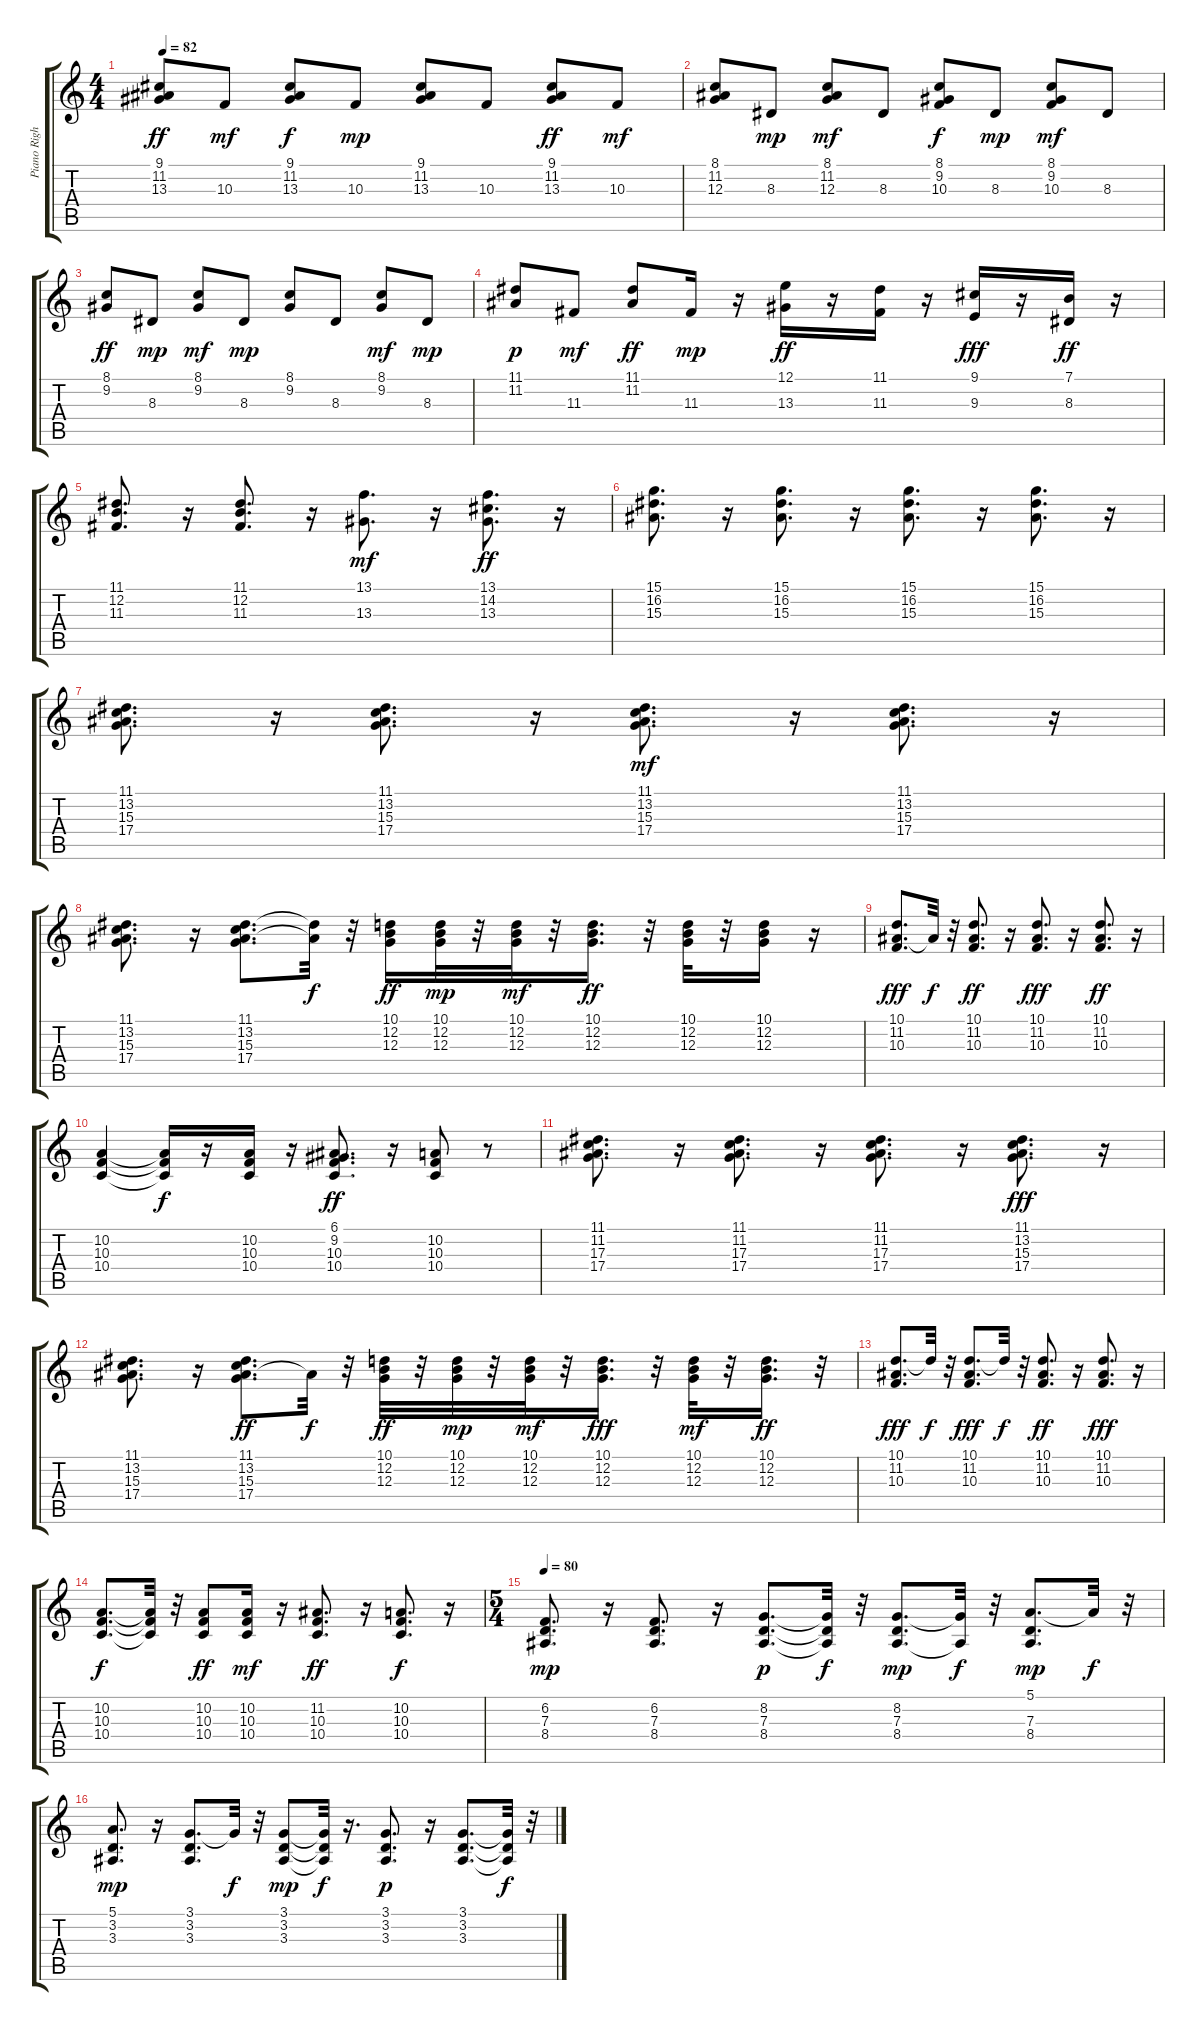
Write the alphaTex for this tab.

\track ("Piano Right Hand" "Piano Righ") {instrument acousticgrandpiano}
\staff {score tabs}
\tuning (E4 B3 G3 D3 A2 E2) {hide}
\ts (4 4)
\tempo 82
\clef g2
\ks c
(9.1 11.2 13.3).8{dy ff} 10.3.8{dy mf} (9.1 11.2 13.3).8{dy f} 10.3.8{dy mp} (9.1 11.2 13.3).8 10.3.8 (9.1 11.2 13.3).8{dy ff} 10.3.8{dy mf} |
(8.1 11.2 12.3).8 8.3.8{dy mp} (8.1 11.2 12.3).8{dy mf} 8.3.8 (8.1 9.2 10.3).8{dy f} 8.3.8{dy mp} (8.1 9.2 10.3).8{dy mf} 8.3.8 |
(8.1 9.2).8{dy ff} 8.3.8{dy mp} (8.1 9.2).8{dy mf} 8.3.8{dy mp} (8.1 9.2).8 8.3.8 (8.1 9.2).8{dy mf} 8.3.8{dy mp} |
(11.1 11.2).8{dy p} 11.3.8{dy mf} (11.1 11.2).8{dy ff} 11.3.16{dy mp} r.16 (12.1 13.3).16{dy ff} r.16 (11.1 11.3).16 r.16 (9.1 9.3).16{dy fff} r.16 (7.1 8.3).16{dy ff} r.16 |
(11.1 12.2 11.3).8{d} r.16 (11.1 12.2 11.3).8{d} r.16 (13.1 13.3).8{d dy mf} r.16 (13.1 14.2 13.3).8{d dy ff} r.16 |
(15.1 16.2 15.3).8{d} r.16 (15.1 16.2 15.3).8{d} r.16 (15.1 16.2 15.3).8{d} r.16 (15.1 16.2 15.3).8{d} r.16 |
(11.1 13.2 15.3 17.4).8{d} r.16 (11.1 13.2 15.3 17.4).8{d} r.16 (11.1 13.2 15.3 17.4).8{d dy mf} r.16 (11.1 13.2 15.3 17.4).8{d} r.16 |
(11.1 13.2 15.3 17.4).8{d} r.16 (11.1 13.2 15.3 17.4).8{d} (11.1{t} 15.3{t}).32{dy f} r.32 (10.1 12.2 12.3).16{dy ff} (10.1 12.2 12.3).32{dy mp} r.32 (10.1 12.2 12.3).32{dy mf} r.32 (10.1 12.2 12.3).16{d dy ff} r.32 (10.1 12.2 12.3).32 r.32 (10.1 12.2 12.3).16 r.16 |
(10.1 11.2 10.3).8{d dy fff} 11.2{t}.32{dy f} r.32 (10.1 11.2 10.3).8{d dy ff} r.16 (10.1 11.2 10.3).8{d dy fff} r.16 (10.1 11.2 10.3).8{d dy ff} r.16 |
(10.2 10.3 10.4).4 (10.2{t} 10.3{t} 10.4{t}).16{dy f} r.16 (10.2 10.3 10.4).16 r.16 (6.1 9.2 10.3 10.4).8{d dy ff} r.16 (10.2 10.3 10.4).8 r.8 |
(11.1 11.2 17.3 17.4).8{d} r.16 (11.1 11.2 17.3 17.4).8{d} r.16 (11.1 11.2 17.3 17.4).8{d} r.16 (11.1 13.2 15.3 17.4).8{d dy fff} r.16 |
(11.1 13.2 15.3 17.4).8{d} r.16 (11.1 13.2 15.3 17.4).8{d dy ff} 15.3{t}.32{dy f} r.32 (10.1 12.2 12.3).32{dy ff} r.32 (10.1 12.2 12.3).32{dy mp} r.32 (10.1 12.2 12.3).32{dy mf} r.32 (10.1 12.2 12.3).16{d dy fff} r.32 (10.1 12.2 12.3).32{dy mf} r.32 (10.1 12.2 12.3).16{d dy ff} r.32 |
(10.1 11.2 10.3).8{d dy fff} 10.1{t}.32{dy f} r.32 (10.1 11.2 10.3).8{d dy fff} 10.1{t}.32{dy f} r.32 (10.1 11.2 10.3).8{d dy ff} r.16 (10.1 11.2 10.3).8{d dy fff} r.16 |
(10.2 10.3 10.4).8{d dy f} (10.2{t} 10.3{t} 10.4{t}).32 r.32 (10.2 10.3 10.4).8{dy ff} (10.2 10.3 10.4).16{dy mf} r.16 (11.2 10.3 10.4).8{d dy ff} r.16 (10.2 10.3 10.4).8{d dy f} r.16 |
\ts (5 4)
\tempo 80
(6.2 7.3 8.4).8{d dy mp} r.16 (6.2 7.3 8.4).8{d} r.16 (8.2 7.3 8.4).8{d dy p} (8.2{t} 7.3{t} 8.4{t}).32{dy f} r.32 (8.2 7.3 8.4).8{d dy mp} (8.2{t} 8.4{t}).32{dy f} r.32 (5.1 7.3 8.4).8{d dy mp} 5.1{t}.32{dy f} r.32 |
(5.1 3.2 3.3).8{d dy mp} r.16 (3.1 3.2 3.3).8{d} 3.1{t}.32{dy f} r.32 (3.1 3.2 3.3).8{dy mp} (3.1{t} 3.2{t} 3.3{t}).32{dy f} r.16{d} (3.1 3.2 3.3).8{d dy p} r.16 (3.1 3.2 3.3).8{d} (3.1{t} 3.2{t} 3.3{t}).32{dy f} r.32
